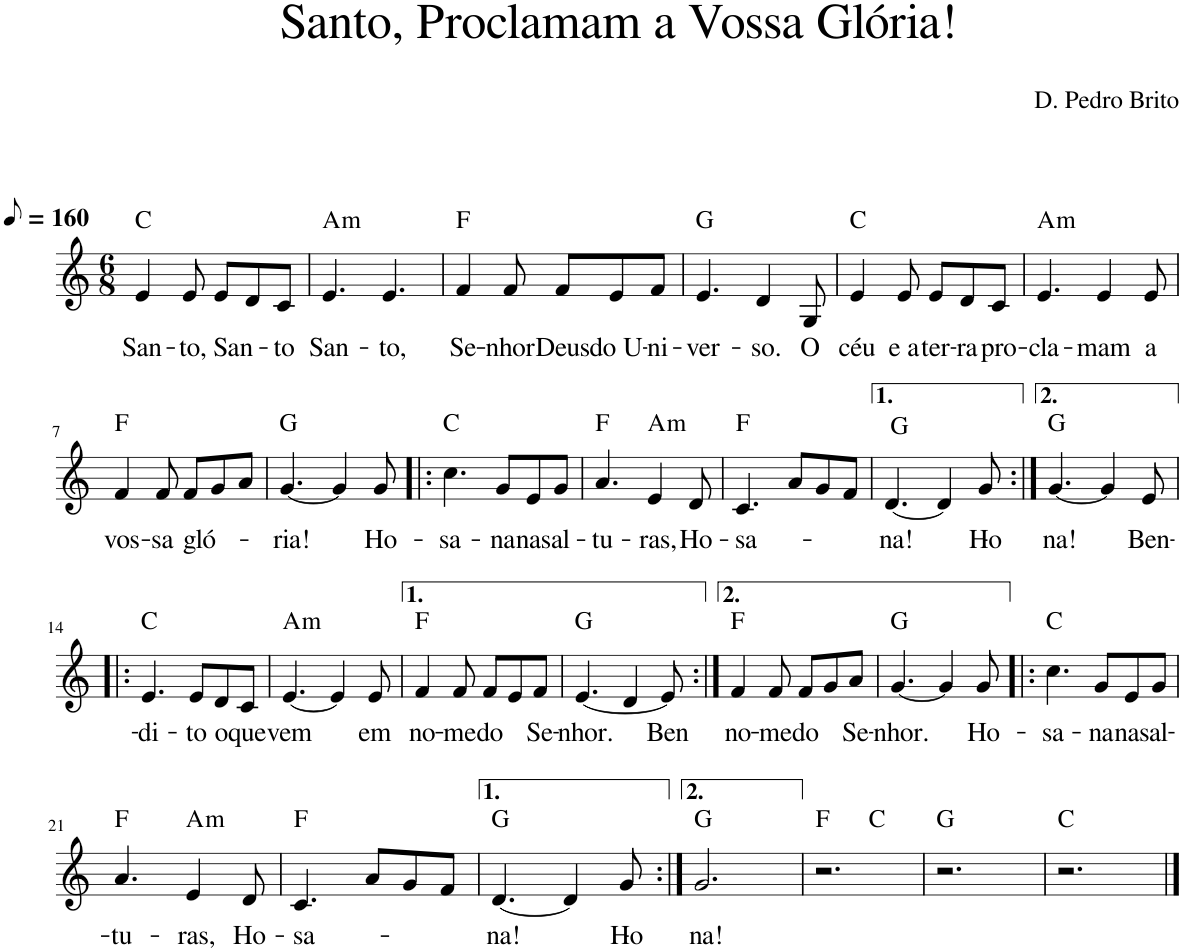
**kern	**text	**harte
*part1	*part1	*part1
*staff1	*staff1	*
*I"Voz	*	*
*I'Vo.	*	*
*clefG2	*	*
*k[]	*	*
*M6/8	*	*
*MM80	*	*
=1	=1	=1
!	!LO:LY:b	!
4e/	San-	C:maj
!	!LO:LY:b	!
8e/	-to,	.
!	!LO:LY:b	!
8e/L	San-	.
8d/	.	.
!	!LO:LY:b	!
8c/J	-to	.
=2	=2	=2
!	!LO:LY:b	!LO:H:kt=m
4.e/	San-	A:min
!	!LO:LY:b	!
4.e/	-to,	.
=3	=3	=3
!	!LO:LY:b	!
4f/	Se-	F:maj
!	!LO:LY:b	!
8f/	-nhor	.
!	!LO:LY:b	!
8f/L	Deus	.
!	!LO:LY:b	!
8e/	do U-	.
!	!LO:LY:b	!
8f/J	-ni-	.
=4	=4	=4
!	!LO:LY:b	!
4.e/	-ver-	G:maj
!	!LO:LY:b	!
4d/	-so.	.
!	!LO:LY:b	!
8G/	O	.
=5	=5	=5
!	!LO:LY:b	!
4e/	céu	C:maj
!	!LO:LY:b	!
8e/	e a	.
!	!LO:LY:b	!
8e/L	ter-	.
!	!LO:LY:b	!
8d/	-ra	.
!	!LO:LY:b	!
8c/J	pro-	.
=6	=6	=6
!	!LO:LY:b	!LO:H:kt=m
4.e/	-cla-	A:min
!	!LO:LY:b	!
4e/	-mam	.
!	!LO:LY:b	!
8e/	a	.
!!LO:LB:g=z
=7	=7	=7
!	!LO:LY:b	!
4f/	vos-	F:maj
!	!LO:LY:b	!
8f/	-sa	.
!	!LO:LY:b	!
8f/L	gló-	.
8g/	.	.
8a/J	.	.
=8	=8	=8
!	!LO:LY:b	!
[4.g/	-ria!	G:maj
4g/]	.	.
!	!LO:LY:b	!
8g/	Ho-	.
=9!|:	=9!|:	=9!|:
!	!LO:LY:b	!
4.cc\	-sa-	C:maj
!	!LO:LY:b	!
8g/L	-na	.
!	!LO:LY:b	!
8e/	nas	.
!	!LO:LY:b	!
8g/J	al-	.
=10	=10	=10
!	!LO:LY:b	!
4.a/	-tu-	F:maj
!	!LO:LY:b	!LO:H:kt=m
4e/	-ras,	A:min
!	!LO:LY:b	!
8d/	Ho-	.
=11	=11	=11
!	!LO:LY:b	!
4.c/	-sa-	F:maj
8a/L	.	.
8g/	.	.
8f/J	.	.
=12	=12	=12
!	!LO:LY:b	!
[4.d/	-na!	G:maj
4d/]	.	.
!	!LO:LY:b	!
8g/	Ho-	.
=13:|!	=13:|!	=13:|!
!	!LO:LY:b	!
[4.g/	-na!	G:maj
4g/]	.	.
!	!LO:LY:b	!
8e/	Ben-	.
!!LO:LB:g=z
=14!|:	=14!|:	=14!|:
!	!LO:LY:b	!
4.e/	-di-	C:maj
!	!LO:LY:b	!
8e/L	-to	.
!	!LO:LY:b	!
8d/	o	.
!	!LO:LY:b	!
8c/J	que	.
=15	=15	=15
!	!LO:LY:b	!LO:H:kt=m
[4.e/	vem	A:min
4e/]	.	.
!	!LO:LY:b	!
8e/	em	.
=16	=16	=16
!	!LO:LY:b	!
4f/	no-	F:maj
!	!LO:LY:b	!
8f/	-me	.
!	!LO:LY:b	!
8f/L	do	.
8e/	.	.
!	!LO:LY:b	!
8f/J	Se-	.
=17	=17	=17
!	!LO:LY:b	!
[4.e/	-nhor.	G:maj
4d/	.	.
!	!LO:LY:b	!
8e/]	Ben	.
=18:|!	=18:|!	=18:|!
!	!LO:LY:b	!
4f/	no-	F:maj
!	!LO:LY:b	!
8f/	-me	.
!	!LO:LY:b	!
8f/L	do	.
8g/	.	.
!	!LO:LY:b	!
8a/J	Se-	.
=19	=19	=19
!	!LO:LY:b	!
[4.g/	-nhor.	G:maj
4g/]	.	.
!	!LO:LY:b	!
8g/	Ho-	.
=20!|:	=20!|:	=20!|:
!	!LO:LY:b	!
4.cc\	-sa-	C:maj
!	!LO:LY:b	!
8g/L	-na	.
!	!LO:LY:b	!
8e/	nas	.
!	!LO:LY:b	!
8g/J	al-	.
!!LO:LB:g=z
=21	=21	=21
!	!LO:LY:b	!
4.a/	-tu-	F:maj
!	!LO:LY:b	!LO:H:kt=m
4e/	-ras,	A:min
!	!LO:LY:b	!
8d/	Ho-	.
=22	=22	=22
!	!LO:LY:b	!
4.c/	-sa-	F:maj
8a/L	.	.
8g/	.	.
8f/J	.	.
=23	=23	=23
!	!LO:LY:b	!
[4.d/	-na!	G:maj
4d/]	.	.
!	!LO:LY:b	!
8g/	Ho-	.
=24:|!	=24:|!	=24:|!
!	!LO:LY:b	!
2.g/	-na!	G:maj
=25	=25	=25
*^	*	*
2.r	4.ryy	.	F:maj
.	4.ryy	.	C:maj
*v	*v	*	*
=26	=26	=26
2.r	.	G:maj
=27	=27	=27
2.r	.	C:maj
==	==	==
*-	*-	*-
